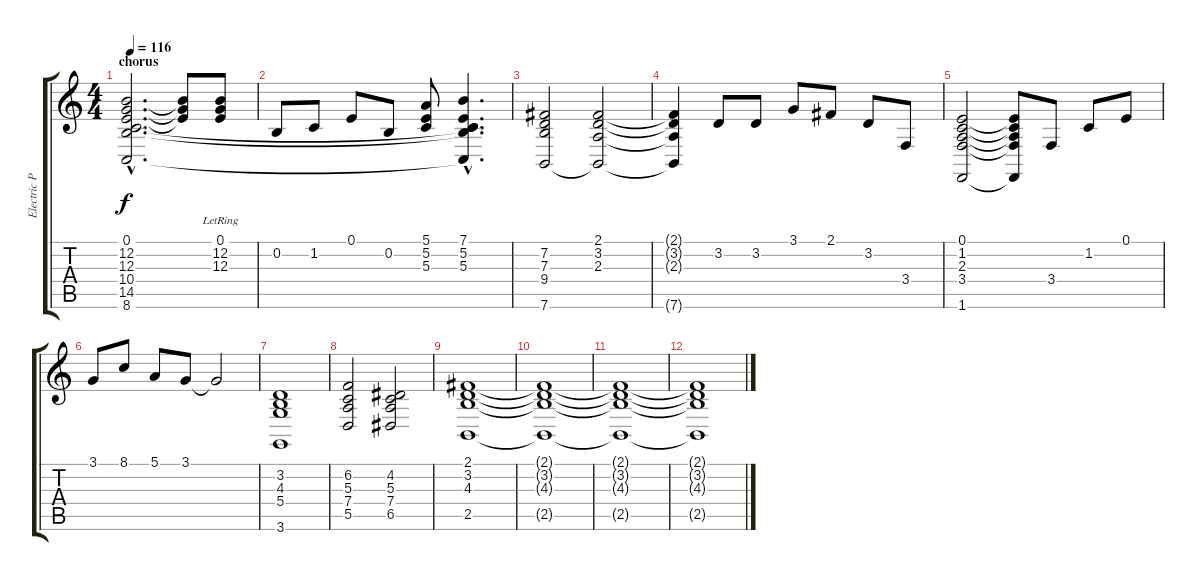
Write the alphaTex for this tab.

\track ("Electric Piano (Wright)" "Electric P") {instrument electricpiano1}
\staff {score tabs}
\tuning (E4 B3 G3 D3 A2 E2) {hide}
\ts (4 4)
\section ("" "chorus")
\tempo 116
\clef g2
\ks c
(0.1{hac} 12.2{hac} 12.3{hac} 10.4{hac} 14.5{hac} 8.6{hac}).2{d dy f} (0.1{t} 12.2{t} 12.3{t}).8 (0.1{lr} 12.2{lr} 12.3{lr}).8 |
0.2.8 1.2.8 0.1.8 0.2.8 (5.1 5.2 5.3).8 (7.1{hac} 5.2{hac} 5.3{hac} 10.4{hac t} 14.5{hac t} 8.6{hac t}).4{d} |
(7.2 7.3 9.4 7.6).2 (2.1 3.2 2.3 7.6{t}).2 |
(2.1{t} 3.2{t} 2.3{t} 7.6{t}).4 3.2.8 3.2.8 3.1.8 2.1.8 3.2.8 3.4.8 |
(0.1 1.2 2.3 3.4 1.6).2 (0.1{t} 1.2{t} 2.3{t} 3.4{t} 1.6{t}).8 3.4.8 1.2.8 0.1.8 |
3.1.8 8.1.8 5.1.8 3.1.8 3.1{t}.2 |
(3.2 4.3 5.4 3.6).1 |
(6.2 5.3 7.4 5.5).2 (4.2 5.3 7.4 6.5).2 |
(2.1 3.2 4.3 2.5).1 |
(2.1{t} 3.2{t} 4.3{t} 2.5{t}).1 |
(2.1{t} 3.2{t} 4.3{t} 2.5{t}).1 |
(2.1{t} 3.2{t} 4.3{t} 2.5{t}).1
